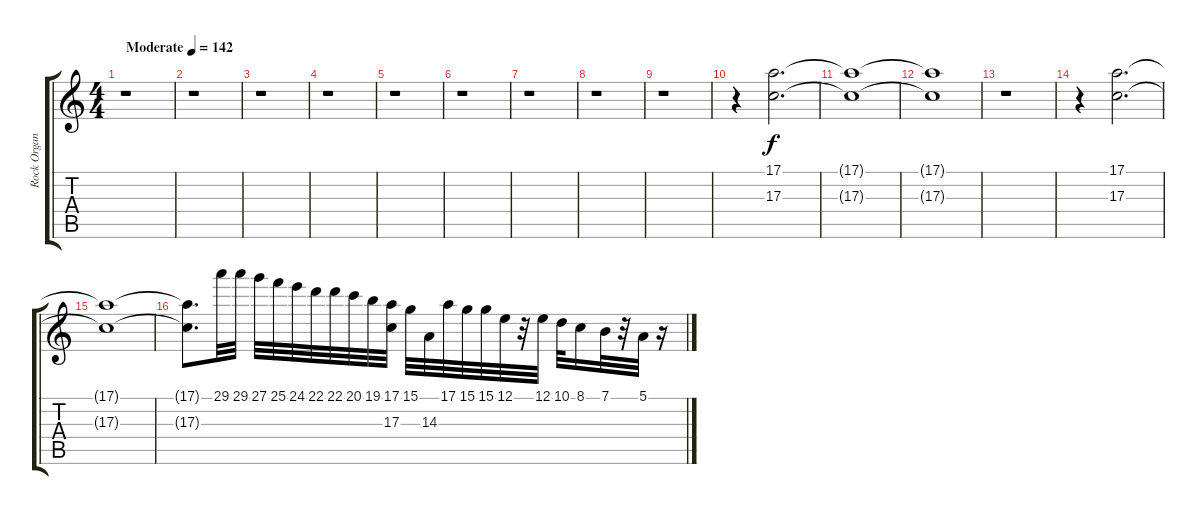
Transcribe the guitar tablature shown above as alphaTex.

\track ("Rock Organ" "Rock Organ") {instrument rockorgan}
\staff {score tabs}
\tuning (E4 B3 G3 D3 A2 E2) {hide}
\ts (4 4)
\tempo (142 "Moderate")
\clef g2
\ks c
r.1{dy f instrument rockorgan} |
r.1 |
r.1 |
r.1 |
r.1 |
r.1 |
r.1 |
r.1 |
r.1 |
r.4 (17.1 17.3).2{d volume 0} |
(17.1{t} 17.3{t}).1 |
(17.1{t} 17.3{t}).1 |
r.1 |
r.4 (17.1 17.3).2{d volume 0} |
(17.1{t} 17.3{t}).1 |
(17.1{t} 17.3{t}).8{d} 29.1.32{volume 9} 29.1.32{volume 9} 27.1.32 25.1.32{volume 9} 24.1.32{volume 9} 22.1.32{volume 8} 22.1.32{volume 8} 20.1.32{volume 7} 19.1.32{volume 7} (17.1 17.3).32{volume 6} 15.1.32{volume 6} 14.3.32{volume 2} 17.1.32{volume 0} 15.1.32 15.1.32 12.1.32 r.32 12.1.32 10.1.32 8.1.16 7.1.32 r.32 5.1.32 r.16
